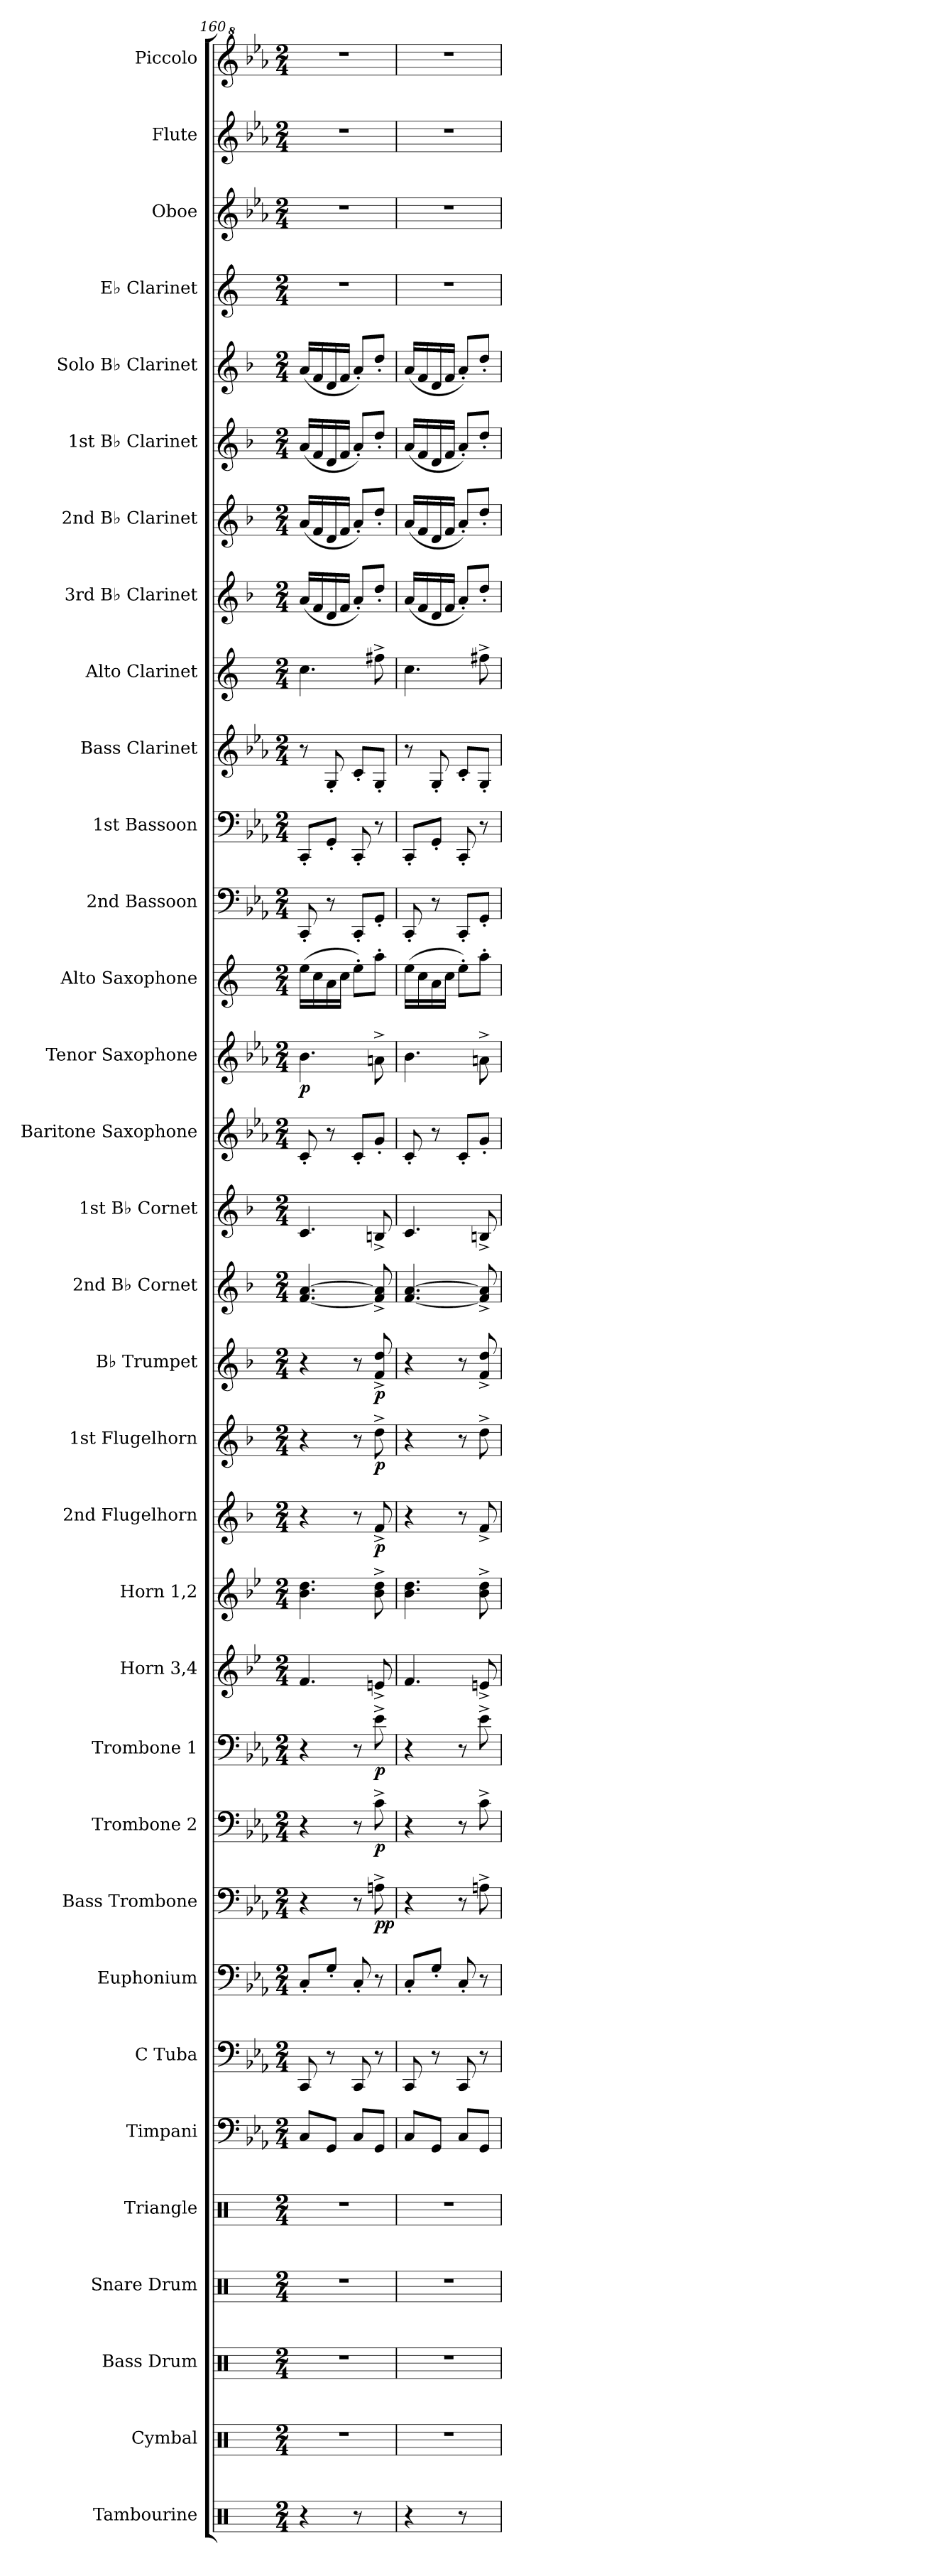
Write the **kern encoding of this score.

**kern	**kern	**kern	**kern	**kern	**kern	**kern	**kern	**kern	**dynam	**kern	**dynam	**kern	**dynam	**kern	**kern	**kern	**dynam	**kern	**dynam	**kern	**dynam	**kern	**kern	**kern	**kern	**dynam	**kern	**kern	**kern	**kern	**kern	**kern	**kern	**kern	**kern	**kern	**kern	**kern	**kern
*part33	*part32	*part31	*part30	*part29	*part28	*part27	*part26	*part25	*part25	*part24	*part24	*part23	*part23	*part22	*part21	*part20	*part20	*part19	*part19	*part18	*part18	*part17	*part16	*part15	*part14	*part14	*part13	*part12	*part11	*part10	*part9	*part8	*part7	*part6	*part5	*part4	*part3	*part2	*part1
*staff33	*staff32	*staff31	*staff30	*staff29	*staff28	*staff27	*staff26	*staff25	*staff25	*staff24	*staff24	*staff23	*staff23	*staff22	*staff21	*staff20	*staff20	*staff19	*staff19	*staff18	*staff18	*staff17	*staff16	*staff15	*staff14	*staff14	*staff13	*staff12	*staff11	*staff10	*staff9	*staff8	*staff7	*staff6	*staff5	*staff4	*staff3	*staff2	*staff1
*I"Tambourine	*I"Cymbal	*I"Bass Drum	*I"Snare Drum	*I"Triangle	*I"Timpani	*I"C Tuba	*I"Euphonium	*I"Bass Trombone	*	*I"Trombone 2	*	*I"Trombone 1	*	*I"Horn 3,4	*I"Horn 1,2	*I"2nd Flugelhorn	*	*I"1st Flugelhorn	*	*I"B♭ Trumpet	*	*I"2nd B♭ Cornet	*I"1st B♭ Cornet	*I"Baritone Saxophone	*I"Tenor Saxophone	*	*I"Alto Saxophone	*I"2nd Bassoon	*I"1st Bassoon	*I"Bass Clarinet	*I"Alto Clarinet	*I"3rd B♭ Clarinet	*I"2nd B♭ Clarinet	*I"1st B♭ Clarinet	*I"Solo B♭ Clarinet	*I"E♭ Clarinet	*I"Oboe	*I"Flute	*I"Piccolo
*I'Tamb.	*I'Cym.	*I'B. Dr.	*I'Sn. Dr.	*I'Trgl.	*I'Timp.	*I'C Tu.	*I'Eu.	*I'B. Trb.	*	*I'Trb. 2	*	*I'Trb. 1	*	*I'Hn. 3,4	*I'Hn. 1,2	*I'2nd Flghn.	*	*I'1st Flghn.	*	*I'B♭ Tpt.	*	*I'2nd B♭ Cnt.	*I'1st B♭ Cnt.	*I'Bar. Sax.	*I'T. Sax.	*	*I'A. Sax.	*I'2nd Bsn.	*I'1st Bsn.	*I'B. Cl.	*I'A. Cl.	*I'3rd B♭ Cl.	*I'2nd B♭ Cl.	*I'1st B♭ Cl.	*I'Solo B♭ Cl.	*I'E♭ Cl.	*I'Ob.	*I'Fl.	*I'Picc.
*clefX	*clefX	*clefX	*clefX	*clefX	*clefF4	*clefF4	*clefF4	*clefF4	*	*clefF4	*	*clefF4	*	*clefG2	*clefG2	*clefG2	*	*clefG2	*	*clefG2	*	*clefG2	*clefG2	*clefG2	*clefG2	*	*clefG2	*clefF4	*clefF4	*clefG2	*clefG2	*clefG2	*clefG2	*clefG2	*clefG2	*clefG2	*clefG2	*clefG2	*clefG^2
*	*	*	*	*	*	*	*	*	*	*	*	*	*	*ITrd4c7	*ITrd4c7	*ITrd1c2	*	*ITrd1c2	*	*ITrd1c2	*	*ITrd1c2	*ITrd1c2	*ITrd12c21	*ITrd8c14	*	*ITrd5c9	*	*	*ITrd8c14	*ITrd5c9	*ITrd1c2	*ITrd1c2	*ITrd1c2	*ITrd1c2	*ITrd-2c-3	*	*	*ITrd-7c-12
*k[]	*k[]	*k[]	*k[]	*k[]	*k[b-e-a-]	*k[b-e-a-]	*k[b-e-a-]	*k[b-e-a-]	*	*k[b-e-a-]	*	*k[b-e-a-]	*	*k[b-e-a-]	*k[b-e-a-]	*k[b-e-a-]	*	*k[b-e-a-]	*	*k[b-e-a-]	*	*k[b-e-a-]	*k[b-e-a-]	*k[b-e-a-]	*k[b-e-a-]	*	*k[b-e-a-]	*k[b-e-a-]	*k[b-e-a-]	*k[b-e-a-]	*k[b-e-a-]	*k[b-e-a-]	*k[b-e-a-]	*k[b-e-a-]	*k[b-e-a-]	*k[b-e-a-]	*k[b-e-a-]	*k[b-e-a-]	*k[b-e-a-]
*C:	*C:	*C:	*C:	*C:	*E-:	*E-:	*E-:	*E-:	*	*E-:	*	*E-:	*	*E-:	*E-:	*E-:	*	*E-:	*	*E-:	*	*E-:	*E-:	*E-:	*E-:	*	*E-:	*E-:	*E-:	*E-:	*E-:	*E-:	*E-:	*E-:	*E-:	*E-:	*E-:	*E-:	*E-:
*M2/4	*M2/4	*M2/4	*M2/4	*M2/4	*M2/4	*M2/4	*M2/4	*M2/4	*	*M2/4	*	*M2/4	*	*M2/4	*M2/4	*M2/4	*	*M2/4	*	*M2/4	*	*M2/4	*M2/4	*M2/4	*M2/4	*	*M2/4	*M2/4	*M2/4	*M2/4	*M2/4	*M2/4	*M2/4	*M2/4	*M2/4	*M2/4	*M2/4	*M2/4	*M2/4
=160	=160	=160	=160	=160	=160	=160	=160	=160	=160	=160	=160	=160	=160	=160	=160	=160	=160	=160	=160	=160	=160	=160	=160	=160	=160	=160	=160	=160	=160	=160	=160	=160	=160	=160	=160	=160	=160	=160	=160
!	!	!	!	!	!	!	!	!	!	!	!	!	!	!	!	!	!	!	!	!	!	!	!	!	!	!LO:DY:b	!	!	!	!	!	!	!	!	!	!	!	!	!
4r	2r	2r	2r	2r	8C/L	8CC/	8C'/L	4r	.	4r	.	4r	.	4.B-/	4.e-\ 4.g\	4r	.	4r	.	4r	.	[4.e-/ [4.g/	4.B-/	8C'/	4.B-\	p	(16g\LL	8CC'/	8CC'/L	8r	4.e-\	(16g/LL	(16g/LL	(16g/LL	(16g/LL	2r	2r	2r	2r
.	.	.	.	.	.	.	.	.	.	.	.	.	.	.	.	.	.	.	.	.	.	.	.	.	.	.	16e-\	.	.	.	.	16e-/	16e-/	16e-/	16e-/	.	.	.	.
.	.	.	.	.	8GG/J	8r	8G'/J	.	.	.	.	.	.	.	.	.	.	.	.	.	.	.	.	8r	.	.	16c\	8r	8GG'/J	8GG'/	.	16c/	16c/	16c/	16c/	.	.	.	.
.	.	.	.	.	.	.	.	.	.	.	.	.	.	.	.	.	.	.	.	.	.	.	.	.	.	.	16e-\JJ	.	.	.	.	16e-/JJ	16e-/JJ	16e-/JJ	16e-/JJ	.	.	.	.
8r	.	.	.	.	8C/L	8CC/	8C'/	8r	.	8r	.	8r	.	.	.	8r	.	8r	.	8r	.	.	.	8C'/L	.	.	8g'\L)	8CC'/L	8CC'/	8C'/L	.	8g'/L)	8g'/L)	8g'/L)	8g'/L)	.	.	.	.
!	!	!	!	!	!	!	!	!	!LO:DY:b	!	!LO:DY:b	!	!LO:DY:b	!	!	!	!LO:DY:b	!	!LO:DY:b	!	!LO:DY:b	!	!	!	!	!	!	!	!	!	!	!	!	!	!	!	!	!	!
8R^\	.	.	.	.	8GG/J	8r	8r	8An^\	pp	8c^\	p	8e-^\	p	8An^/	8e-\^ 8g\^	8e-^/	p	8cc^\	p	8e-/^ 8cc/^	p	8e-/]^ 8g/]^	8An^/	8G'/J	8An^\	.	8cc'\J	8GG'/J	8r	8GG'/J	8an^\	8cc'/J	8cc'/J	8cc'/J	8cc'/J	.	.	.	.
=161	=161	=161	=161	=161	=161	=161	=161	=161	=161	=161	=161	=161	=161	=161	=161	=161	=161	=161	=161	=161	=161	=161	=161	=161	=161	=161	=161	=161	=161	=161	=161	=161	=161	=161	=161	=161	=161	=161	=161
4r	2r	2r	2r	2r	8C/L	8CC/	8C'/L	4r	.	4r	.	4r	.	4.B-/	4.e-\ 4.g\	4r	.	4r	.	4r	.	[4.e-/ [4.g/	4.B-/	8C'/	4.B-\	.	(16g\LL	8CC'/	8CC'/L	8r	4.e-\	(16g/LL	(16g/LL	(16g/LL	(16g/LL	2r	2r	2r	2r
.	.	.	.	.	.	.	.	.	.	.	.	.	.	.	.	.	.	.	.	.	.	.	.	.	.	.	16e-\	.	.	.	.	16e-/	16e-/	16e-/	16e-/	.	.	.	.
.	.	.	.	.	8GG/J	8r	8G'/J	.	.	.	.	.	.	.	.	.	.	.	.	.	.	.	.	8r	.	.	16c\	8r	8GG'/J	8GG'/	.	16c/	16c/	16c/	16c/	.	.	.	.
.	.	.	.	.	.	.	.	.	.	.	.	.	.	.	.	.	.	.	.	.	.	.	.	.	.	.	16e-\JJ	.	.	.	.	16e-/JJ	16e-/JJ	16e-/JJ	16e-/JJ	.	.	.	.
8r	.	.	.	.	8C/L	8CC/	8C'/	8r	.	8r	.	8r	.	.	.	8r	.	8r	.	8r	.	.	.	8C'/L	.	.	8g'\L)	8CC'/L	8CC'/	8C'/L	.	8g'/L)	8g'/L)	8g'/L)	8g'/L)	.	.	.	.
8R^\	.	.	.	.	8GG/J	8r	8r	8An^\	.	8c^\	.	8e-^\	.	8An^/	8e-\^ 8g\^	8e-^/	.	8cc^\	.	8e-/^ 8cc/^	.	8e-/]^ 8g/]^	8An^/	8G'/J	8An^\	.	8cc'\J	8GG'/J	8r	8GG'/J	8an^\	8cc'/J	8cc'/J	8cc'/J	8cc'/J	.	.	.	.
=	=	=	=	=	=	=	=	=	=	=	=	=	=	=	=	=	=	=	=	=	=	=	=	=	=	=	=	=	=	=	=	=	=	=	=	=	=	=	=
*-	*-	*-	*-	*-	*-	*-	*-	*-	*-	*-	*-	*-	*-	*-	*-	*-	*-	*-	*-	*-	*-	*-	*-	*-	*-	*-	*-	*-	*-	*-	*-	*-	*-	*-	*-	*-	*-	*-	*-
